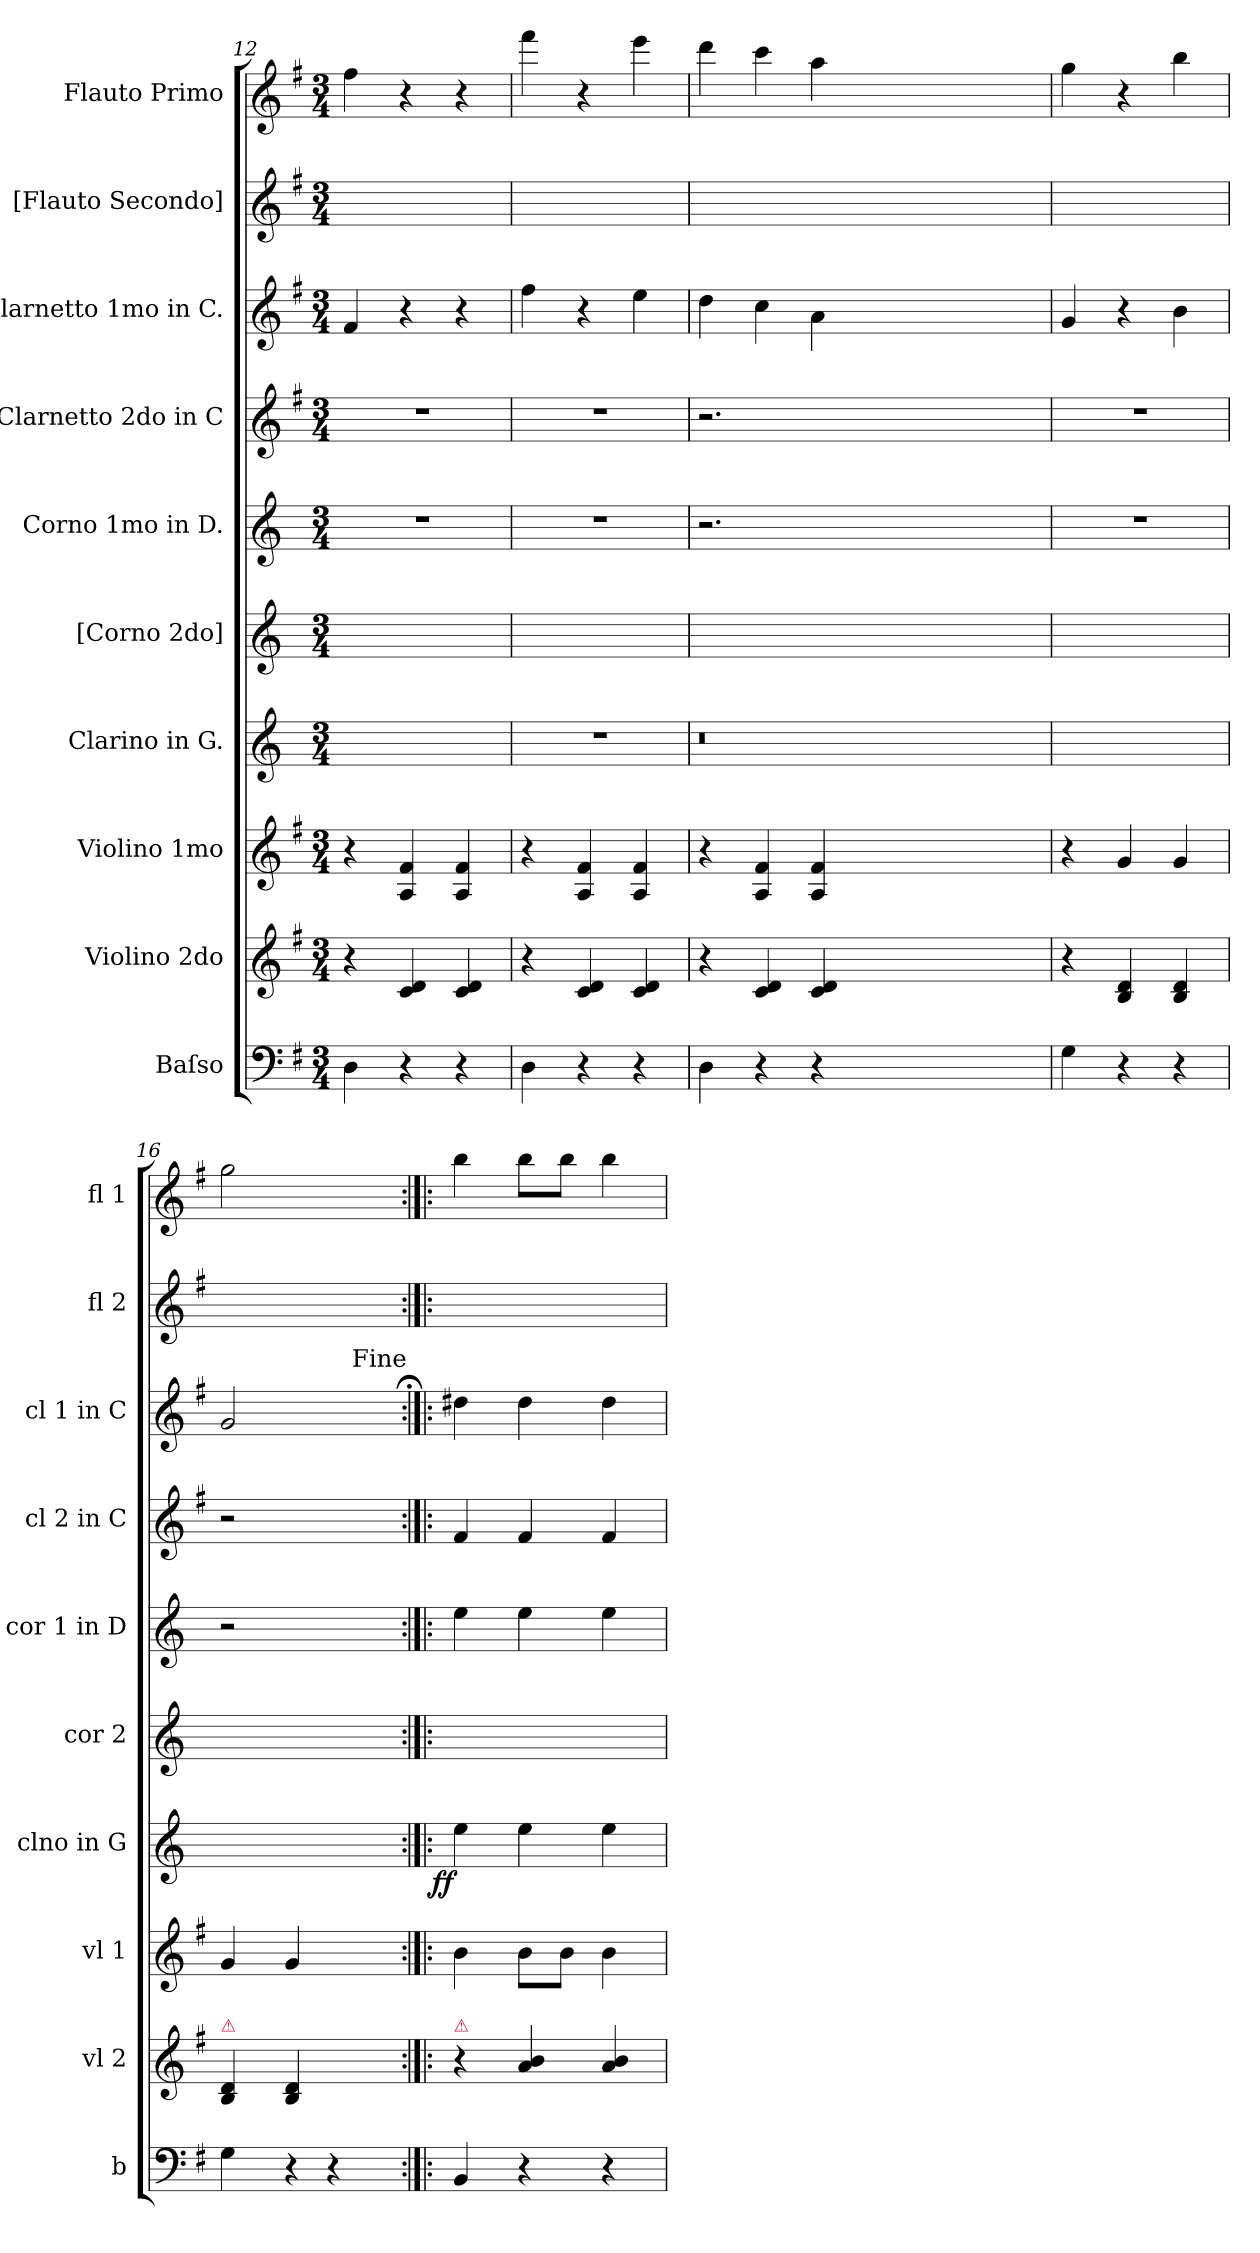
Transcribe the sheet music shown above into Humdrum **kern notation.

**kern	**kern	**kern	**kern	**dynam	**kern	**kern	**kern	**kern	**kern	**kern
*part10	*part9	*part8	*part7	*part7	*part6	*part5	*part4	*part3	*part2	*part1
*staff10	*staff9	*staff8	*staff7	*staff7	*staff6	*staff5	*staff4	*staff3	*staff2	*staff1
*I"Baſso	*I"Violino 2do	*I"Violino 1mo	*I"Clarino in G.	*	*I"[Corno 2do]	*I"Corno 1mo in D.	*I"Clarnetto 2do in C	*I"Clarnetto 1mo in C.	*I"[Flauto Secondo]	*I"Flauto Primo
*I'b	*I'vl 2	*I'vl 1	*I'clno in G	*	*I'cor 2	*I'cor 1 in D	*I'cl 2 in C	*I'cl 1 in C	*I'fl 2	*I'fl 1
*clefF4	*clefG2	*clefG2	*clefG2	*	*clefG2	*clefG2	*clefG2	*clefG2	*clefG2	*clefG2
*	*	*	*ITrd-1c-2	*	*ITrd-1c-2	*ITrd-1c-2	*	*	*	*
*k[f#]	*k[f#]	*k[f#]	*k[f#c#]	*	*k[f#c#]	*k[f#c#]	*k[f#]	*k[f#]	*k[f#]	*k[f#]
*M3/4	*M3/4	*M3/4	*M3/4	*	*M3/4	*M3/4	*M3/4	*M3/4	*M3/4	*M3/4
=12	=12	=12	=12	=12	=12	=12	=12	=12	=12	=12
4D\	4r	4r	2.ryy	.	2.ryy	2.r	2.r	4f#/	2.ryy	4ff#\
4r	4c/ 4d/	4A/ 4f#/	.	.	.	.	.	4r	.	4r
4r	4c/ 4d/	4A/ 4f#/	.	.	.	.	.	4r	.	4r
=13	=13	=13	=13	=13	=13	=13	=13	=13	=13	=13
4D\	4r	4r	2.r	.	2.ryy	2.r	2.r	4ff#\	2.ryy	4fff#\
4r	4c/ 4d/	4A/ 4f#/	.	.	.	.	.	4r	.	4r
4r	4c/ 4d/	4A/ 4f#/	.	.	.	.	.	4ee\	.	4eee\
=14	=14	=14	=14	=14	=14	=14	=14	=14	=14	=14
4D\	4r	4r	0r	.	2.ryy	2.r	2.r	4dd\	2.ryy	4ddd\
4r	4c/ 4d/	4A/ 4f#/	.	.	.	.	.	4cc\	.	4ccc\
4r	4c/ 4d/	4A/ 4f#/	.	.	.	.	.	4a\	.	4aa\
1ryy	1ryy	1ryy	.	.	1ryy	1ryy	1ryy	1ryy	1ryy	1ryy
4ryy	4ryy	4ryy	.	.	4ryy	4ryy	4ryy	4ryy	4ryy	4ryy
=15	=15	=15	=15	=15	=15	=15	=15	=15	=15	=15
4G\	4r	4r	2.ryy	.	2.ryy	2.r	2.r	4g/	2.ryy	4gg\
4r	4B/ 4d/	4g/	.	.	.	.	.	4r	.	4r
4r	4B/ 4d/	4g/	.	.	.	.	.	4b\	.	4bb\
=16	=16	=16	=16	=16	=16	=16	=16	=16	=16	=16
!	!LO:TX:a:color=crimson:t=⚠	!	!	!	!	!	!	!	!	!
4G\	4B/ 4d/	4g/	2ryy	.	2ryy	2r	2r	2g/	2ryy	2gg\
!LO:N:vis=4	!	!	!	!	!	!	!	!	!	!
8r	4B/ 4d/	4g/	.	.	.	.	.	.	.	.
!LO:N:vis=4	!	!	!	!	!	!	!	!	!	!
8r	.	.	.	.	.	.	.	.	.	.
!	!	!	!	!	!	!	!	!LO:TX:a:rj:t=Fine	!	!
=17:|!|:	=17:|!|:	=17:|!|:	=17:|!|:	=17:|!|:	=17:|!|:	=17:|!|:	=17:|!|:	=17:|!|:;	=17:|!|:	=17:|!|:
!	!LO:TX:a:color=crimson:t=⚠	!	!	!	!	!	!	!	!	!
!	!	!	!	!LO:DY:rj	!	!	!	!	!	!
4BB/	4r	4b\	4ff#\	ff	2.ryy	4ff#\	4f#/	4dd#X\	2.ryy	4bb\
4r	4a/ 4b/	8b\L	4ff#\	.	.	4ff#\	4f#/	4dd#\	.	8bb\L
.	.	8b\J	.	.	.	.	.	.	.	8bb\J
4r	4a/ 4b/	4b\	4ff#\	.	.	4ff#\	4f#/	4dd#\	.	4bb\
=	=	=	=	=	=	=	=	=	=	=
*-	*-	*-	*-	*-	*-	*-	*-	*-	*-	*-
